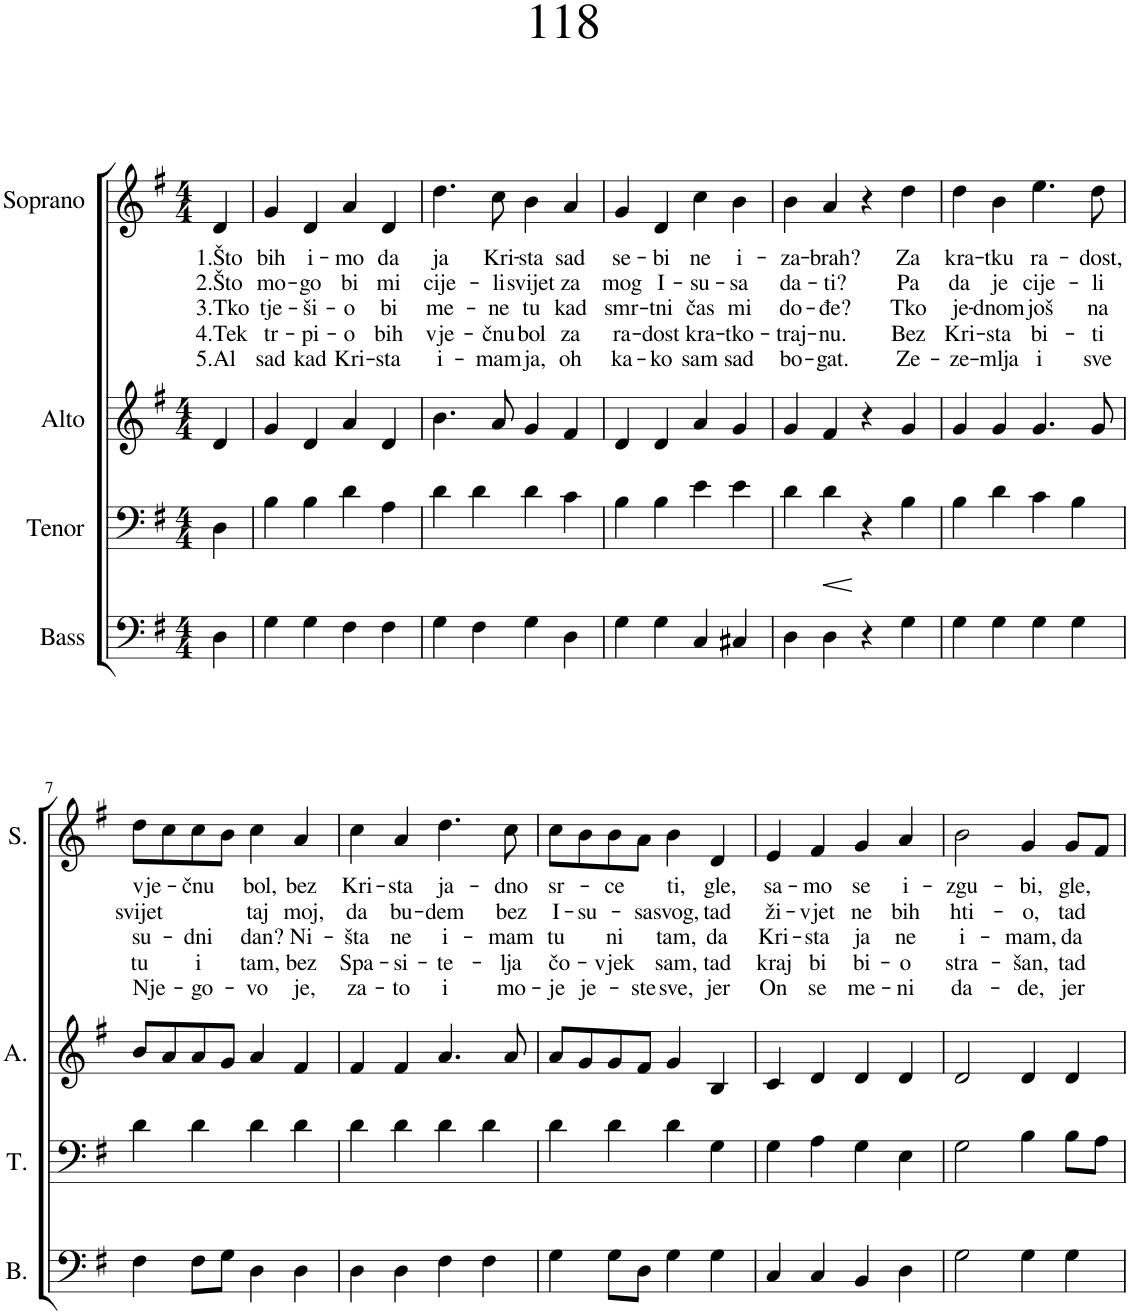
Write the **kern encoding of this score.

**kern	**kern	**dynam	**kern	**kern	**text	**text	**text	**text	**text
*part4	*part3	*part3	*part2	*part1	*part1	*part1	*part1	*part1	*part1
*staff4	*staff3	*staff3	*staff2	*staff1	*staff1	*staff1	*staff1	*staff1	*staff1
*I"Bass	*I"Tenor	*	*I"Alto	*I"Soprano	*	*	*	*	*
*I'B.	*I'T.	*	*I'A.	*I'S.	*	*	*	*	*
*clefF4	*clefF4	*	*clefG2	*clefG2	*	*	*	*	*
*k[f#]	*k[f#]	*	*k[f#]	*k[f#]	*	*	*	*	*
*M4/4	*M4/4	*	*M4/4	*M4/4	*	*	*	*	*
=1	=1	=1	=1	=1	=1	=1	=1	=1	=1
!	!	!	!	!	!LO:LY:b	!LO:LY:b	!LO:LY:b	!LO:LY:b	!LO:LY:b
4D\	4D\	.	4d/	4d/	1.Što	2.Što	3.Tko	4.Tek	5.Al
=2	=2	=2	=2	=2	=2	=2	=2	=2	=2
!	!	!	!	!	!LO:LY:b	!LO:LY:b	!LO:LY:b	!LO:LY:b	!LO:LY:b
4G\	4B\	.	4g/	4g/	bih	mo-	tje-	tr-	sad
!	!	!	!	!	!LO:LY:b	!LO:LY:b	!LO:LY:b	!LO:LY:b	!LO:LY:b
4G\	4B\	.	4d/	4d/	i-	-go	-ši-	-pi-	kad
!	!	!	!	!	!LO:LY:b	!LO:LY:b	!LO:LY:b	!LO:LY:b	!LO:LY:b
4F#\	4d\	.	4a/	4a/	-mo	bi	-o	-o	Kri-
!	!	!	!	!	!LO:LY:b	!LO:LY:b	!LO:LY:b	!LO:LY:b	!LO:LY:b
4F#\	4A\	.	4d/	4d/	da	mi	bi	bih	-sta
=3	=3	=3	=3	=3	=3	=3	=3	=3	=3
!	!	!	!	!	!LO:LY:b	!LO:LY:b	!LO:LY:b	!LO:LY:b	!LO:LY:b
4G\	4d\	.	4.b\	4.dd\	ja	cije-	me-	vje-	i-
4F#\	4d\	.	.	.	.	.	.	.	.
!	!	!	!	!	!LO:LY:b	!LO:LY:b	!LO:LY:b	!LO:LY:b	!LO:LY:b
.	.	.	8a/	8cc\	Kri-	-li	-ne	-čnu	-mam
!	!	!	!	!	!LO:LY:b	!LO:LY:b	!LO:LY:b	!LO:LY:b	!LO:LY:b
4G\	4d\	.	4g/	4b\	-sta	svijet	tu	bol	ja,
!	!	!	!	!	!LO:LY:b	!LO:LY:b	!LO:LY:b	!LO:LY:b	!LO:LY:b
4D\	4c\	.	4f#/	4a/	sad	za	kad	za	oh
=4	=4	=4	=4	=4	=4	=4	=4	=4	=4
!	!	!	!	!	!LO:LY:b	!LO:LY:b	!LO:LY:b	!LO:LY:b	!LO:LY:b
4G\	4B\	.	4d/	4g/	se-	mog	smr-	ra-	ka-
!	!	!	!	!	!LO:LY:b	!LO:LY:b	!LO:LY:b	!LO:LY:b	!LO:LY:b
4G\	4B\	.	4d/	4d/	-bi	I-	-tni	-dost	-ko
!	!	!	!	!	!LO:LY:b	!LO:LY:b	!LO:LY:b	!LO:LY:b	!LO:LY:b
4C/	4e\	.	4a/	4cc\	ne	-su-	čas	kra-	sam
!	!	!	!	!	!LO:LY:b	!LO:LY:b	!LO:LY:b	!LO:LY:b	!LO:LY:b
4C#X/	4e\	.	4g/	4b\	i-	-sa	mi	-tko-	sad
=5	=5	=5	=5	=5	=5	=5	=5	=5	=5
!	!	!	!	!	!LO:LY:b	!LO:LY:b	!LO:LY:b	!LO:LY:b	!LO:LY:b
4D\	4d\	.	4g/	4b\	-za-	da-	do-	-traj-	bo-
!	!	!LO:HP:b	!	!	!LO:LY:b	!LO:LY:b	!LO:LY:b	!LO:LY:b	!LO:LY:b
4D\	4d\	<	4f#/	4a/	-brah?	-ti?	-đe?	-nu.	-gat.
4r	4r	[	4r	4r	.	.	.	.	.
!	!	!	!	!	!LO:LY:b	!LO:LY:b	!LO:LY:b	!LO:LY:b	!LO:LY:b
4G\	4B\	.	4g/	4dd\	Za	Pa	Tko	Bez	Ze-
=6	=6	=6	=6	=6	=6	=6	=6	=6	=6
!	!	!	!	!	!LO:LY:b	!LO:LY:b	!LO:LY:b	!LO:LY:b	!LO:LY:b
4G\	4B\	.	4g/	4dd\	kra-	da	je-	Kri-	-ze-
!	!	!	!	!	!LO:LY:b	!LO:LY:b	!LO:LY:b	!LO:LY:b	!LO:LY:b
4G\	4d\	.	4g/	4b\	-tku	je	-dnom	-sta	-mlja
!	!	!	!	!	!LO:LY:b	!LO:LY:b	!LO:LY:b	!LO:LY:b	!LO:LY:b
4G\	4c\	.	4.g/	4.ee\	ra-	cije-	još	bi-	i
4G\	4B\	.	.	.	.	.	.	.	.
!	!	!	!	!	!LO:LY:b	!LO:LY:b	!LO:LY:b	!LO:LY:b	!LO:LY:b
.	.	.	8g/	8dd\	-dost,	-li	na	-ti	sve
!!LO:LB:g=z
=7	=7	=7	=7	=7	=7	=7	=7	=7	=7
!	!	!	!	!	!LO:LY:b	!LO:LY:b	!LO:LY:b	!LO:LY:b	!LO:LY:b
4F#\	4d\	.	8b/L	8dd\L	vje-	svijet	su-	tu	Nje-
.	.	.	8a/	8cc\	.	.	.	.	.
!	!	!	!	!	!LO:LY:b	!	!LO:LY:b	!LO:LY:b	!LO:LY:b
8F#\L	4d\	.	8a/	8cc\	-čnu	.	-dni	i	-go-
8G\J	.	.	8g/J	8b\J	.	.	.	.	.
!	!	!	!	!	!LO:LY:b	!LO:LY:b	!LO:LY:b	!LO:LY:b	!LO:LY:b
4D\	4d\	.	4a/	4cc\	bol,	taj	dan?	tam,	-vo
!	!	!	!	!	!LO:LY:b	!LO:LY:b	!LO:LY:b	!LO:LY:b	!LO:LY:b
4D\	4d\	.	4f#/	4a/	bez	moj,	Ni-	bez	je,
=8	=8	=8	=8	=8	=8	=8	=8	=8	=8
!	!	!	!	!	!LO:LY:b	!LO:LY:b	!LO:LY:b	!LO:LY:b	!LO:LY:b
4D\	4d\	.	4f#/	4cc\	Kri-	da	-šta	Spa-	za-
!	!	!	!	!	!LO:LY:b	!LO:LY:b	!LO:LY:b	!LO:LY:b	!LO:LY:b
4D\	4d\	.	4f#/	4a/	-sta	bu-	ne	-si-	-to
!	!	!	!	!	!LO:LY:b	!LO:LY:b	!LO:LY:b	!LO:LY:b	!LO:LY:b
4F#\	4d\	.	4.a/	4.dd\	ja-	-dem	i-	-te-	i
4F#\	4d\	.	.	.	.	.	.	.	.
!	!	!	!	!	!LO:LY:b	!LO:LY:b	!LO:LY:b	!LO:LY:b	!LO:LY:b
.	.	.	8a/	8cc\	-dno	bez	-mam	-lja	mo-
=9	=9	=9	=9	=9	=9	=9	=9	=9	=9
!	!	!	!	!	!LO:LY:b	!LO:LY:b	!LO:LY:b	!LO:LY:b	!LO:LY:b
4G\	4d\	.	8a/L	8cc\L	sr-	I-	tu	čo-	-je
!	!	!	!	!	!	!LO:LY:b	!	!	!LO:LY:b
.	.	.	8g/	8b\	.	su-	.	.	je-
!	!	!	!	!	!LO:LY:b	!	!LO:LY:b	!LO:LY:b	!
8G\L	4d\	.	8g/	8b\	-ce	.	ni	-vjek	.
!	!	!	!	!	!	!LO:LY:b	!	!	!LO:LY:b
8D\J	.	.	8f#/J	8a\J	.	-sa	.	.	-ste
!	!	!	!	!	!LO:LY:b	!LO:LY:b	!LO:LY:b	!LO:LY:b	!LO:LY:b
4G\	4d\	.	4g/	4b\	ti,	svog,	tam,	sam,	sve,
!	!	!	!	!	!LO:LY:b	!LO:LY:b	!LO:LY:b	!LO:LY:b	!LO:LY:b
4G\	4G\	.	4B/	4d/	gle,	tad	da	tad	jer
=10	=10	=10	=10	=10	=10	=10	=10	=10	=10
!	!	!	!	!	!LO:LY:b	!LO:LY:b	!LO:LY:b	!LO:LY:b	!LO:LY:b
4C/	4G\	.	4c/	4e/	sa-	ži-	Kri-	kraj	On
!	!	!	!	!	!LO:LY:b	!LO:LY:b	!LO:LY:b	!LO:LY:b	!LO:LY:b
4C/	4A\	.	4d/	4f#/	-mo	-vjet	-sta	bi	se
!	!	!	!	!	!LO:LY:b	!LO:LY:b	!LO:LY:b	!LO:LY:b	!LO:LY:b
4BB/	4G\	.	4d/	4g/	se	ne	ja	bi-	me-
!	!	!	!	!	!LO:LY:b	!LO:LY:b	!LO:LY:b	!LO:LY:b	!LO:LY:b
4D\	4E\	.	4d/	4a/	i-	bih	ne	-o	-ni
=11	=11	=11	=11	=11	=11	=11	=11	=11	=11
!	!	!	!	!	!LO:LY:b	!LO:LY:b	!LO:LY:b	!LO:LY:b	!LO:LY:b
2G\	2G\	.	2d/	2b\	-zgu-	hti-	i-	stra-	da-
!	!	!	!	!	!LO:LY:b	!LO:LY:b	!LO:LY:b	!LO:LY:b	!LO:LY:b
4G\	4B\	.	4d/	4g/	-bi,	-o,	-mam,	-šan,	-de,
!	!	!	!	!	!LO:LY:b	!LO:LY:b	!LO:LY:b	!LO:LY:b	!LO:LY:b
4G\	8B\L	.	4d/	8g/L	gle,	tad	da	tad	jer
.	8A\J	.	.	8f#/J	.	.	.	.	.
=	=	=	=	=	=	=	=	=	=
*-	*-	*-	*-	*-	*-	*-	*-	*-	*-
